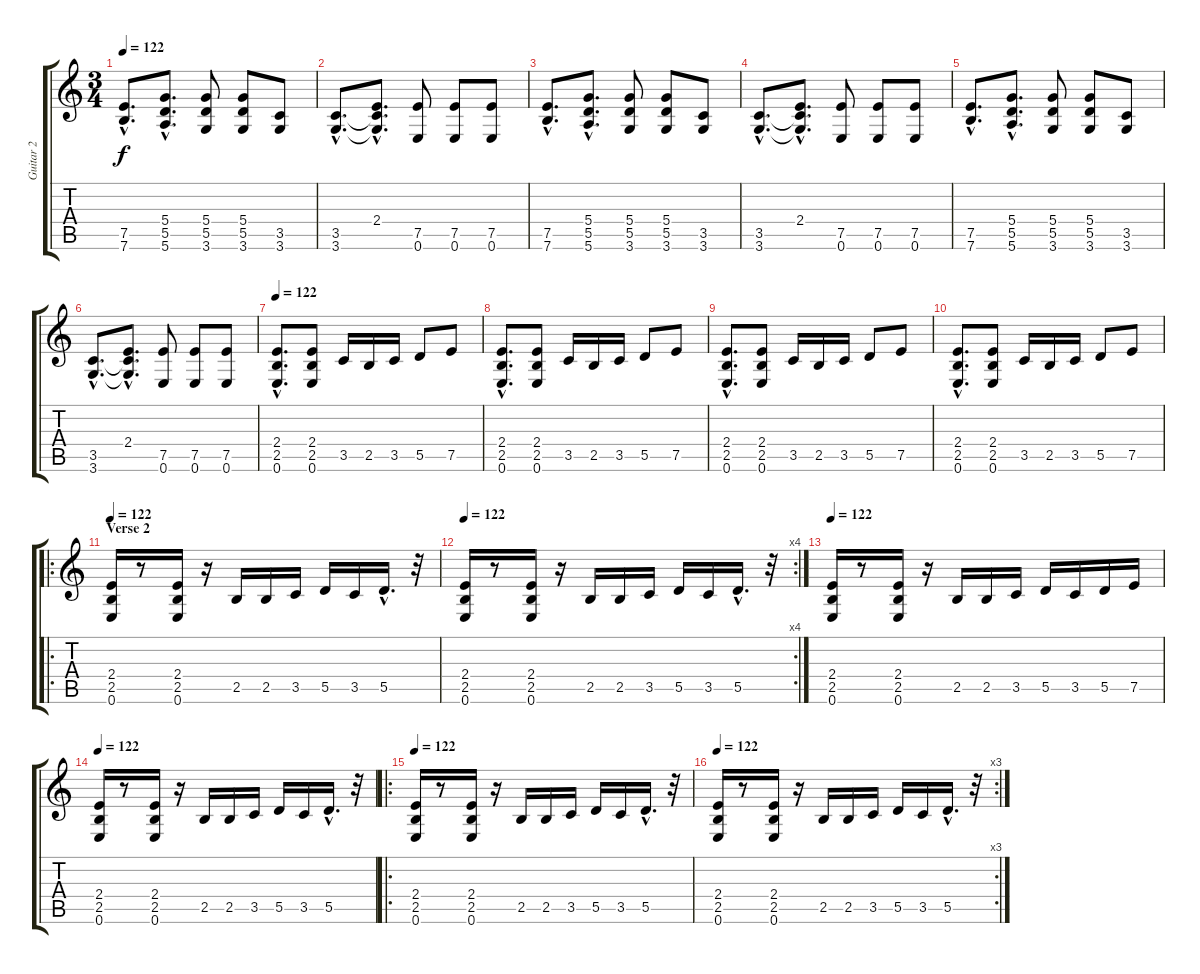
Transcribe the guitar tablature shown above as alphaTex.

\track ("Guitar 2" "Guitar 2") {instrument distortionguitar}
\staff {score tabs}
\tuning (E4 B3 G3 D3 A2 E2) {hide}
\ts (3 4)
\tempo 122
\clef g2
\ks c
(7.5{hac} 7.6{hac}).8{d dy f} (5.4{hac} 5.5{hac} 5.6{hac}).8{d} (5.4 5.5 3.6).8 (5.4 5.5 3.6).8 (3.5 3.6).8 |
(3.5{hac} 3.6{hac}).8{d} (2.4{hac} 3.5{hac t} 3.6{hac t}).8{d} (7.5 0.6).8 (7.5 0.6).8 (7.5 0.6).8 |
(7.5{hac} 7.6{hac}).8{d} (5.4{hac} 5.5{hac} 5.6{hac}).8{d} (5.4 5.5 3.6).8 (5.4 5.5 3.6).8 (3.5 3.6).8 |
(3.5{hac} 3.6{hac}).8{d} (2.4{hac} 3.5{hac t} 3.6{hac t}).8{d} (7.5 0.6).8 (7.5 0.6).8 (7.5 0.6).8 |
(7.5{hac} 7.6{hac}).8{d} (5.4{hac} 5.5{hac} 5.6{hac}).8{d} (5.4 5.5 3.6).8 (5.4 5.5 3.6).8 (3.5 3.6).8 |
(3.5{hac} 3.6{hac}).8{d} (2.4{hac} 3.5{hac t} 3.6{hac t}).8{d} (7.5 0.6).8 (7.5 0.6).8 (7.5 0.6).8 |
\tempo 122
(2.4{hac} 2.5{hac} 0.6{hac}).8{d} (2.4 2.5 0.6).8 3.5.16 2.5.16 3.5.16 5.5.8 7.5.8 |
(2.4{hac} 2.5{hac} 0.6{hac}).8{d} (2.4 2.5 0.6).8 3.5.16 2.5.16 3.5.16 5.5.8 7.5.8 |
(2.4{hac} 2.5{hac} 0.6{hac}).8{d} (2.4 2.5 0.6).8 3.5.16 2.5.16 3.5.16 5.5.8 7.5.8 |
(2.4{hac} 2.5{hac} 0.6{hac}).8{d} (2.4 2.5 0.6).8 3.5.16 2.5.16 3.5.16 5.5.8 7.5.8 |
\ro
\section ("" "Verse 2")
\tempo 122
(2.4 2.5 0.6).16 r.8 (2.4 2.5 0.6).16 r.16 2.5.16 2.5.16 3.5.16 5.5.16 3.5.16 5.5{hac}.16{d} r.32 |
\rc 4
\tempo 122
(2.4 2.5 0.6).16 r.8 (2.4 2.5 0.6).16 r.16 2.5.16 2.5.16 3.5.16 5.5.16 3.5.16 5.5{hac}.16{d} r.32 |
\tempo 122
(2.4 2.5 0.6).16 r.8 (2.4 2.5 0.6).16 r.16 2.5.16 2.5.16 3.5.16 5.5.16 3.5.16 5.5.16 7.5.16 |
\tempo 122
(2.4 2.5 0.6).16 r.8 (2.4 2.5 0.6).16 r.16 2.5.16 2.5.16 3.5.16 5.5.16 3.5.16 5.5{hac}.16{d} r.32 |
\ro
\tempo 122
(2.4 2.5 0.6).16 r.8 (2.4 2.5 0.6).16 r.16 2.5.16 2.5.16 3.5.16 5.5.16 3.5.16 5.5{hac}.16{d} r.32 |
\rc 3
\tempo 122
(2.4 2.5 0.6).16 r.8 (2.4 2.5 0.6).16 r.16 2.5.16 2.5.16 3.5.16 5.5.16 3.5.16 5.5{hac}.16{d} r.32
